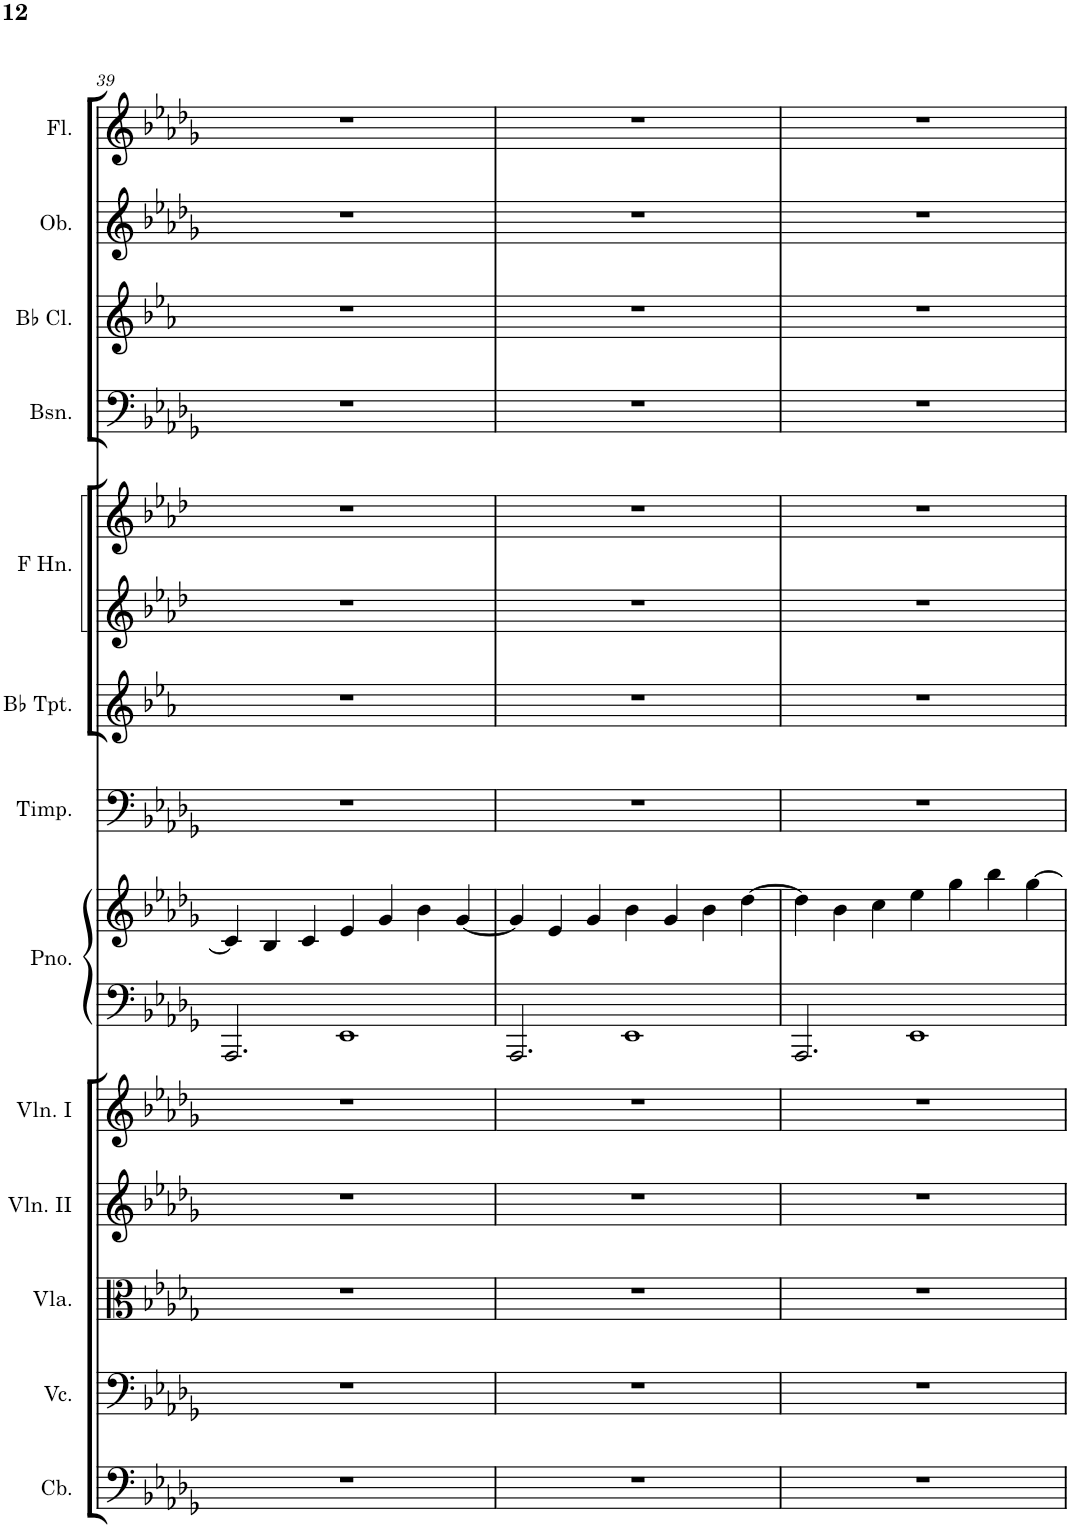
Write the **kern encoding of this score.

**kern	**kern	**kern	**kern	**kern	**kern	**kern	**kern	**kern	**kern	**kern	**kern	**kern	**kern	**kern
*part13	*part12	*part11	*part10	*part9	*part8	*part8	*part7	*part6	*part5	*part5	*part4	*part3	*part2	*part1
*staff15	*staff14	*staff13	*staff12	*staff11	*staff10	*staff9	*staff8	*staff7	*staff6	*staff5	*staff4	*staff3	*staff2	*staff1
*I"Contrabasses	*I"Violoncellos	*I"Violas	*I"Violins II	*I"Violins I	*I"Piano	*	*I"Timpani	*I"Trumpets in Bb	*I"Horns in F	*	*I"Bassoons	*I"Clarinets in Bb	*I"Oboes	*I"Flutes
*I'Cb.	*I'Vc.	*I'Vla.	*I'Vln. II	*I'Vln. I	*I'Pno.	*	*I'Timp.	*	*	*	*I'Bsn.	*	*I'Ob.	*I'Fl.
!!LO:PB:g=z
*clefF4	*clefF4	*clefC3	*clefG2	*clefG2	*clefF4	*clefG2	*clefF4	*clefG2	*clefG2	*clefG2	*clefF4	*clefG2	*clefG2	*clefG2
*Trd7c12	*	*	*	*	*	*	*	*Trd1c2	*Trd4c7	*Trd4c7	*	*Trd1c2	*	*
*k[b-e-a-d-g-]	*k[b-e-a-d-g-]	*k[b-e-a-d-g-]	*k[b-e-a-d-g-]	*k[b-e-a-d-g-]	*k[b-e-a-d-g-]	*k[b-e-a-d-g-]	*k[b-e-a-d-g-]	*k[b-e-a-]	*k[b-e-a-d-]	*k[b-e-a-d-]	*k[b-e-a-d-g-]	*k[b-e-a-]	*k[b-e-a-d-g-]	*k[b-e-a-d-g-]
*M7/4	*M7/4	*M7/4	*M7/4	*M7/4	*M7/4	*M7/4	*M7/4	*M7/4	*M7/4	*M7/4	*M7/4	*M7/4	*M7/4	*M7/4
=39	=39	=39	=39	=39	=39	=39	=39	=39	=39	=39	=39	=39	=39	=39
1..r	1..r	1..r	1..r	1..r	2.AAA-/	4c/]	1..r	1..r	1..r	1..r	1..r	1..r	1..r	1..r
.	.	.	.	.	.	4B-/	.	.	.	.	.	.	.	.
.	.	.	.	.	.	4c/	.	.	.	.	.	.	.	.
.	.	.	.	.	1EE-	4e-/	.	.	.	.	.	.	.	.
.	.	.	.	.	.	4g-/	.	.	.	.	.	.	.	.
.	.	.	.	.	.	4b-\	.	.	.	.	.	.	.	.
.	.	.	.	.	.	[4g-/	.	.	.	.	.	.	.	.
=40	=40	=40	=40	=40	=40	=40	=40	=40	=40	=40	=40	=40	=40	=40
1..r	1..r	1..r	1..r	1..r	2.AAA-/	4g-/]	1..r	1..r	1..r	1..r	1..r	1..r	1..r	1..r
.	.	.	.	.	.	4e-/	.	.	.	.	.	.	.	.
.	.	.	.	.	.	4g-/	.	.	.	.	.	.	.	.
.	.	.	.	.	1EE-	4b-\	.	.	.	.	.	.	.	.
.	.	.	.	.	.	4g-/	.	.	.	.	.	.	.	.
.	.	.	.	.	.	4b-\	.	.	.	.	.	.	.	.
.	.	.	.	.	.	[4dd-\	.	.	.	.	.	.	.	.
=41	=41	=41	=41	=41	=41	=41	=41	=41	=41	=41	=41	=41	=41	=41
1..r	1..r	1..r	1..r	1..r	2.AAA-/	4dd-\]	1..r	1..r	1..r	1..r	1..r	1..r	1..r	1..r
.	.	.	.	.	.	4b-\	.	.	.	.	.	.	.	.
.	.	.	.	.	.	4cc\	.	.	.	.	.	.	.	.
.	.	.	.	.	1EE-	4ee-\	.	.	.	.	.	.	.	.
.	.	.	.	.	.	4gg-\	.	.	.	.	.	.	.	.
.	.	.	.	.	.	4bb-\	.	.	.	.	.	.	.	.
.	.	.	.	.	.	[4gg-\	.	.	.	.	.	.	.	.
=	=	=	=	=	=	=	=	=	=	=	=	=	=	=
*-	*-	*-	*-	*-	*-	*-	*-	*-	*-	*-	*-	*-	*-	*-
